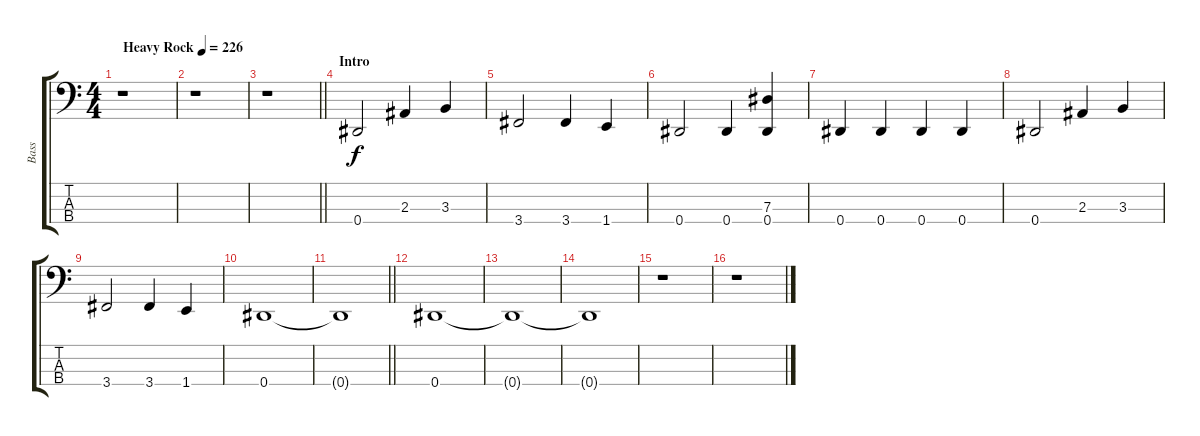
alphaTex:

\track ("Bass" "Bass") {instrument electricbassfinger}
\staff {score tabs}
\tuning (Gb2 Db2 Ab1 Eb1) {hide}
\ts (4 4)
\tempo (226 "Heavy Rock")
\clef f4
\ks c
r.1{dy f instrument electricbassfinger} |
r.1 |
\barLineRight lightlight
r.1 |
\section ("" "Intro")
0.4.2 2.3.4 3.3.4 |
3.4.2 3.4.4 1.4.4 |
0.4.2 0.4.4 (7.3 0.4).4 |
0.4.4 0.4.4 0.4.4 0.4.4 |
0.4.2 2.3.4 3.3.4 |
3.4.2 3.4.4 1.4.4 |
0.4.1 |
\barLineRight lightlight
0.4{t}.1 |
0.4.1 |
0.4{t}.1 |
0.4{t}.1 |
r.1 |
r.1
